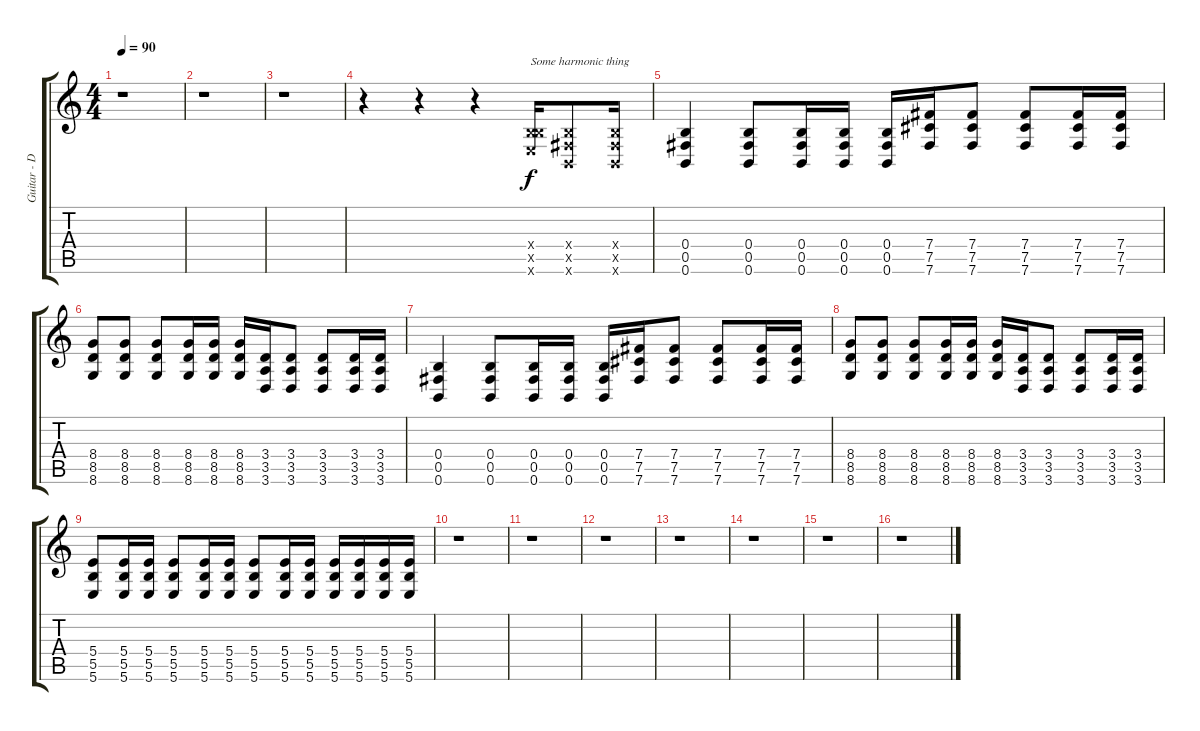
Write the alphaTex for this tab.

\track ("Guitar - Distortion" "Guitar - D") {instrument distortionguitar}
\staff {score tabs}
\tuning (Db4 Ab3 E3 B2 Gb2 B1) {hide}
\ts (4 4)
\tempo 90
\clef g2
\ks c
r.1{dy f instrument distortionguitar} |
r.1 |
r.1 |
r.4 r.4 r.4 (0.4{x} 5.5{x} 5.6{x}).16{txt "Some harmonic thing"} (0.4{x} 0.5{x} 0.6{x}).8 (0.4{x} 0.5{x} 0.6{x}).16 |
(0.4 0.5 0.6).4 (0.4 0.5 0.6).8 (0.4 0.5 0.6).16 (0.4 0.5 0.6).16 (0.4 0.5 0.6).16 (7.4 7.5 7.6).16 (7.4 7.5 7.6).8 (7.4 7.5 7.6).8 (7.4 7.5 7.6).16 (7.4 7.5 7.6).16 |
(8.4 8.5 8.6).8 (8.4 8.5 8.6).8 (8.4 8.5 8.6).8 (8.4 8.5 8.6).16 (8.4 8.5 8.6).16 (8.4 8.5 8.6).16 (3.4 3.5 3.6).16 (3.4 3.5 3.6).8 (3.4 3.5 3.6).8 (3.4 3.5 3.6).16 (3.4 3.5 3.6).16 |
(0.4 0.5 0.6).4 (0.4 0.5 0.6).8 (0.4 0.5 0.6).16 (0.4 0.5 0.6).16 (0.4 0.5 0.6).16 (7.4 7.5 7.6).16 (7.4 7.5 7.6).8 (7.4 7.5 7.6).8 (7.4 7.5 7.6).16 (7.4 7.5 7.6).16 |
(8.4 8.5 8.6).8 (8.4 8.5 8.6).8 (8.4 8.5 8.6).8 (8.4 8.5 8.6).16 (8.4 8.5 8.6).16 (8.4 8.5 8.6).16 (3.4 3.5 3.6).16 (3.4 3.5 3.6).8 (3.4 3.5 3.6).8 (3.4 3.5 3.6).16 (3.4 3.5 3.6).16 |
(5.4 5.5 5.6).8 (5.4 5.5 5.6).16 (5.4 5.5 5.6).16 (5.4 5.5 5.6).8 (5.4 5.5 5.6).16 (5.4 5.5 5.6).16 (5.4 5.5 5.6).8 (5.4 5.5 5.6).16 (5.4 5.5 5.6).16 (5.4 5.5 5.6).16 (5.4 5.5 5.6).16 (5.4 5.5 5.6).16 (5.4 5.5 5.6).16 |
r.1 |
r.1 |
r.1 |
r.1 |
r.1 |
r.1 |
r.1
